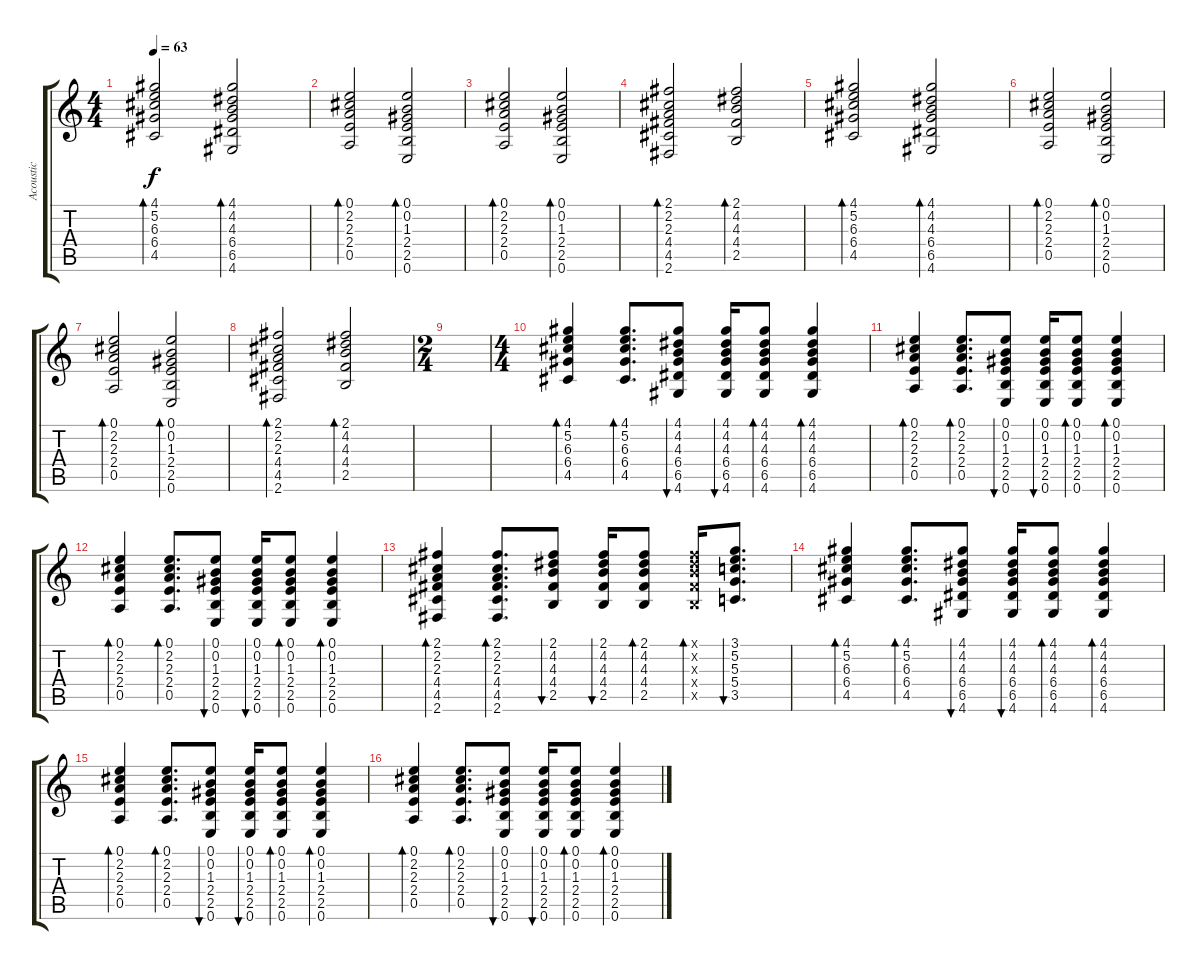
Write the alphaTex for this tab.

\track ("Acoustic" "Acoustic") {instrument acousticguitarsteel}
\staff {score tabs}
\tuning (E4 B3 G3 D3 A2 E2) {hide}
\ts (4 4)
\tempo 63
\clef g2
\ks c
(4.1 5.2 6.3 6.4 4.5).2{bd 60 dy f} (4.1 4.2 4.3 6.4 6.5 4.6).2{bd 60} |
(0.1 2.2 2.3 2.4 0.5).2{bd 60} (0.1 0.2 1.3 2.4 2.5 0.6).2{bd 60} |
(0.1 2.2 2.3 2.4 0.5).2{bd 60} (0.1 0.2 1.3 2.4 2.5 0.6).2{bd 60} |
(2.1 2.2 2.3 4.4 4.5 2.6).2{bd 60} (2.1 4.2 4.3 4.4 2.5).2{bd 60} |
(4.1 5.2 6.3 6.4 4.5).2{bd 60} (4.1 4.2 4.3 6.4 6.5 4.6).2{bd 60} |
(0.1 2.2 2.3 2.4 0.5).2{bd 60} (0.1 0.2 1.3 2.4 2.5 0.6).2{bd 60} |
(0.1 2.2 2.3 2.4 0.5).2{bd 60} (0.1 0.2 1.3 2.4 2.5 0.6).2{bd 60} |
(2.1 2.2 2.3 4.4 4.5 2.6).2{bd 60} (2.1 4.2 4.3 4.4 2.5).2{bd 60} |
\ts (2 4)
|
\ts (4 4)
(4.1 5.2 6.3 6.4 4.5).4{bd 30} (4.1 5.2 6.3 6.4 4.5).8{d bd 30} (4.1 4.2 4.3 6.4 6.5 4.6).8{bu 30} (4.1 4.2 4.3 6.4 6.5 4.6).16{bu 30} (4.1 4.2 4.3 6.4 6.5 4.6).8{bd 30} (4.1 4.2 4.3 6.4 6.5 4.6).4{bd 30} |
(0.1 2.2 2.3 2.4 0.5).4{bd 30} (0.1 2.2 2.3 2.4 0.5).8{d bd 30} (0.1 0.2 1.3 2.4 2.5 0.6).8{bu 30} (0.1 0.2 1.3 2.4 2.5 0.6).16{bu 30} (0.1 0.2 1.3 2.4 2.5 0.6).8{bd 30} (0.1 0.2 1.3 2.4 2.5 0.6).4{bd 30} |
(0.1 2.2 2.3 2.4 0.5).4{bd 30} (0.1 2.2 2.3 2.4 0.5).8{d bd 30} (0.1 0.2 1.3 2.4 2.5 0.6).8{bu 30} (0.1 0.2 1.3 2.4 2.5 0.6).16{bu 30} (0.1 0.2 1.3 2.4 2.5 0.6).8{bd 30} (0.1 0.2 1.3 2.4 2.5 0.6).4{bd 30} |
(2.1 2.2 2.3 4.4 4.5 2.6).4{bd 30} (2.1 2.2 2.3 4.4 4.5 2.6).8{d bd 30} (2.1 4.2 4.3 4.4 2.5).8{bu 30} (2.1 4.2 4.3 4.4 2.5).16{bu 30} (2.1 4.2 4.3 4.4 2.5).8{bd 30} (2.1{x} 4.2{x} 4.3{x} 4.4{x} 2.5{x}).16{bd 30} (3.1 5.2 5.3 5.4 3.5).8{d bu 60} |
(4.1 5.2 6.3 6.4 4.5).4{bd 30} (4.1 5.2 6.3 6.4 4.5).8{d bd 30} (4.1 4.2 4.3 6.4 6.5 4.6).8{bu 30} (4.1 4.2 4.3 6.4 6.5 4.6).16{bu 30} (4.1 4.2 4.3 6.4 6.5 4.6).8{bd 30} (4.1 4.2 4.3 6.4 6.5 4.6).4{bd 30} |
(0.1 2.2 2.3 2.4 0.5).4{bd 30} (0.1 2.2 2.3 2.4 0.5).8{d bd 30} (0.1 0.2 1.3 2.4 2.5 0.6).8{bu 30} (0.1 0.2 1.3 2.4 2.5 0.6).16{bu 30} (0.1 0.2 1.3 2.4 2.5 0.6).8{bd 30} (0.1 0.2 1.3 2.4 2.5 0.6).4{bd 30} |
(0.1 2.2 2.3 2.4 0.5).4{bd 30} (0.1 2.2 2.3 2.4 0.5).8{d bd 30} (0.1 0.2 1.3 2.4 2.5 0.6).8{bu 30} (0.1 0.2 1.3 2.4 2.5 0.6).16{bu 30} (0.1 0.2 1.3 2.4 2.5 0.6).8{bd 30} (0.1 0.2 1.3 2.4 2.5 0.6).4{bd 30}
